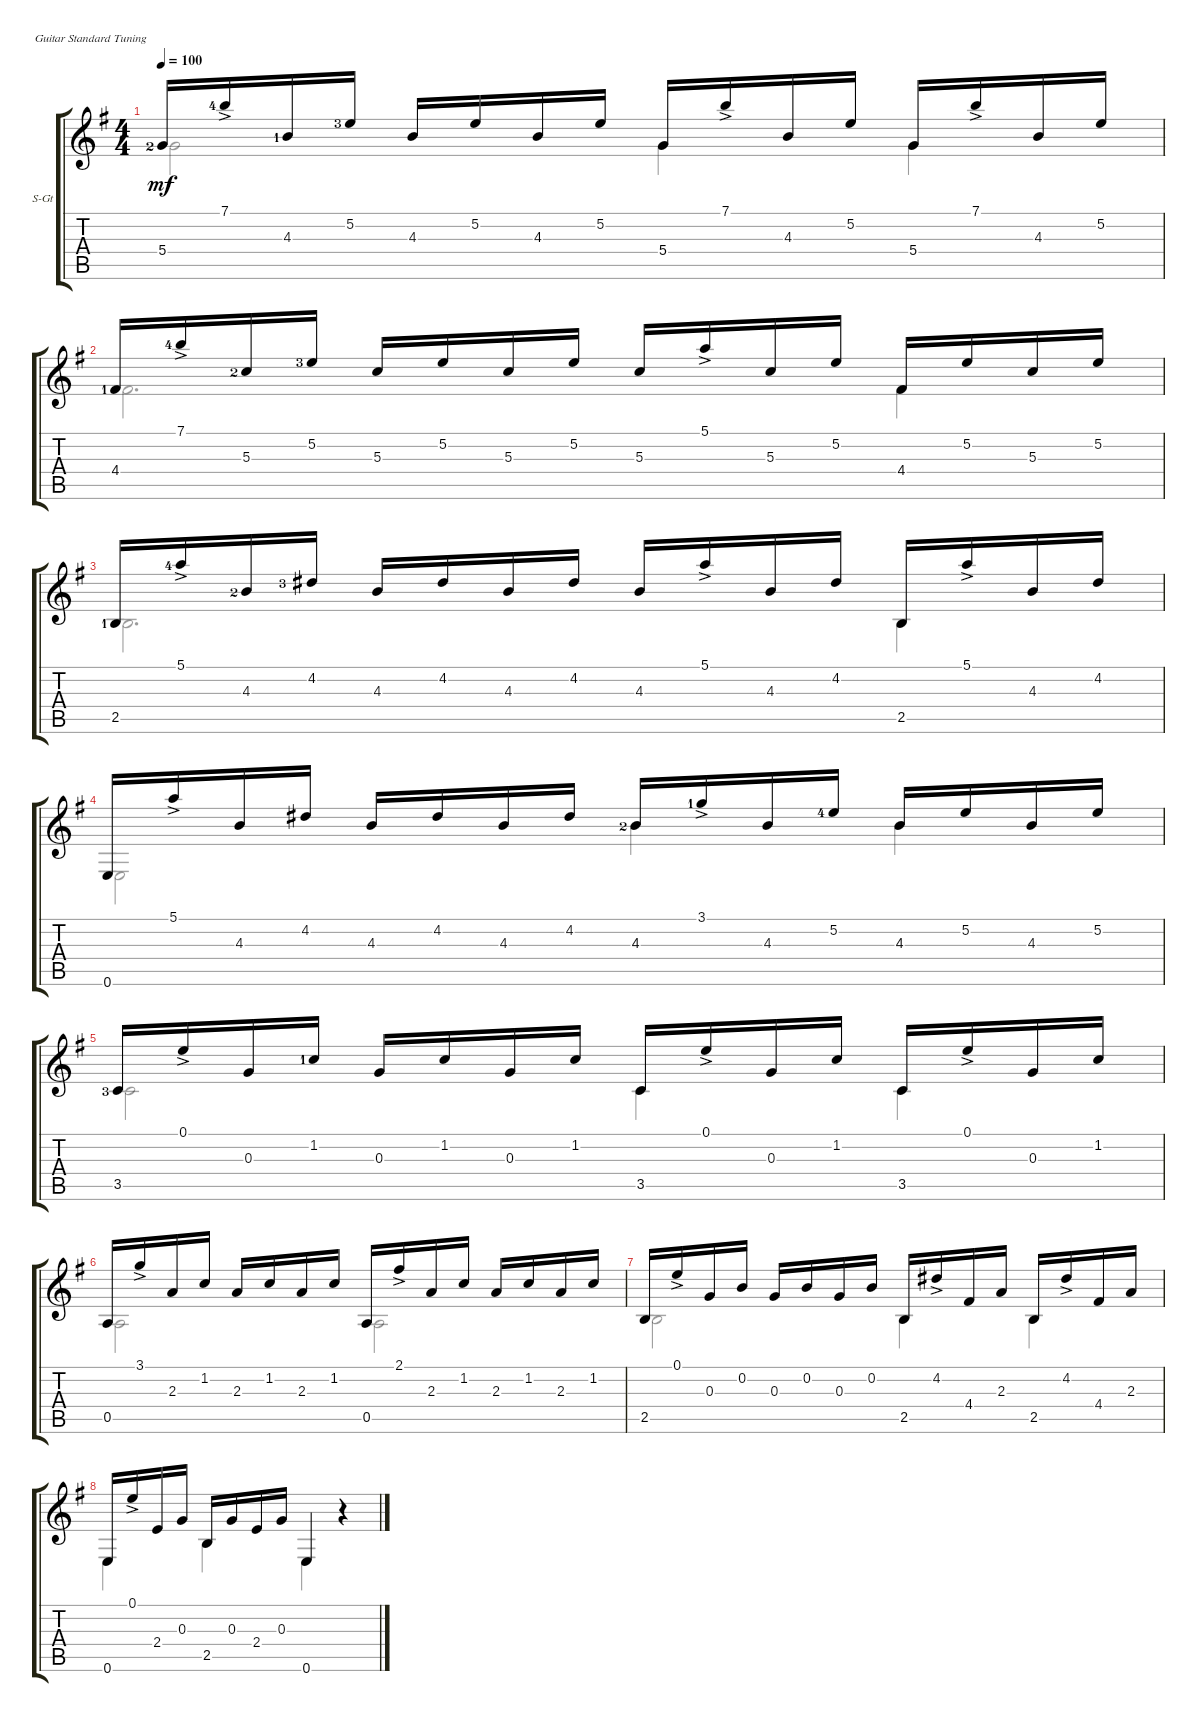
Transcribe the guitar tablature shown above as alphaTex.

\defaultSystemsLayout 4
\bracketExtendMode groupsimilarinstruments
\firstSystemTrackNameOrientation horizontal
\otherSystemsTrackNameOrientation horizontal
\track ("Steel Guitar" "S-Gt") {instrument acousticguitarsteel}
\staff {score tabs}
\tuning (E4 B3 G3 D3 A2 E2)
\voice
\ts (4 4)
\tempo 100
\clef g2
\ks eminor
5.4{lf 3}.16{dy mf} 7.1{ac lf 5}.16 4.3{lf 2}.16 5.2{lf 4}.16 4.3.16 5.2.16 4.3.16 5.2.16 5.4.16 7.1{ac}.16 4.3.16 5.2.16 5.4.16 7.1{ac}.16 4.3.16 5.2.16 |
4.4{lf 2}.16 7.1{ac lf 5}.16 5.3{lf 3}.16 5.2{lf 4}.16 5.3.16 5.2.16 5.3.16 5.2.16 5.3.16 5.1{ac}.16 5.3.16 5.2.16 4.4.16 5.2.16 5.3.16 5.2.16 |
2.5{lf 2}.16 5.1{ac lf 5}.16 4.3{lf 3}.16 4.2{lf 4}.16 4.3.16 4.2.16 4.3.16 4.2.16 4.3.16 5.1{ac}.16 4.3.16 4.2.16 2.5.16 5.1{ac}.16 4.3.16 4.2.16 |
0.6.16 5.1{ac}.16 4.3.16 4.2.16 4.3.16 4.2.16 4.3.16 4.2.16 4.3{lf 3}.16 3.1{ac lf 2}.16 4.3.16 5.2{lf 5}.16 4.3.16 5.2.16 4.3.16 5.2.16 |
3.5{lf 4}.16 0.1{ac}.16 0.3.16 1.2{lf 2}.16 0.3.16 1.2.16 0.3.16 1.2.16 3.5.16 0.1{ac}.16 0.3.16 1.2.16 3.5.16 0.1{ac}.16 0.3.16 1.2.16 |
0.5.16 3.1{ac}.16 2.3.16 1.2.16 2.3.16 1.2.16 2.3.16 1.2.16 0.5.16 2.1{ac}.16 2.3.16 1.2.16 2.3.16 1.2.16 2.3.16 1.2.16 |
2.5.16 0.1{ac}.16 0.3.16 0.2.16 0.3.16 0.2.16 0.3.16 0.2.16 2.5.16 4.2{ac}.16 4.4.16 2.3.16 2.5.16 4.2{ac}.16 4.4.16 2.3.16 |
0.6.16 0.1{ac}.16 2.4.16 0.3.16 2.5.16 0.3.16 2.4.16 0.3.16 0.6.4 r.4
\voice
\clef g2
\ottava regular
\simile none
\ks eminor
5.4{lf 3}.2{dy mf} 5.4.4 5.4.4 |
4.4.2{d} 4.4.4 |
2.5.2{d} 2.5.4 |
0.6.2 4.3.4 4.3.4 |
3.5.2 3.5.4 3.5.4 |
0.5.2 0.5.2 |
2.5.2 2.5.4 2.5.4 |
0.6.4 2.5.4 0.6.4
